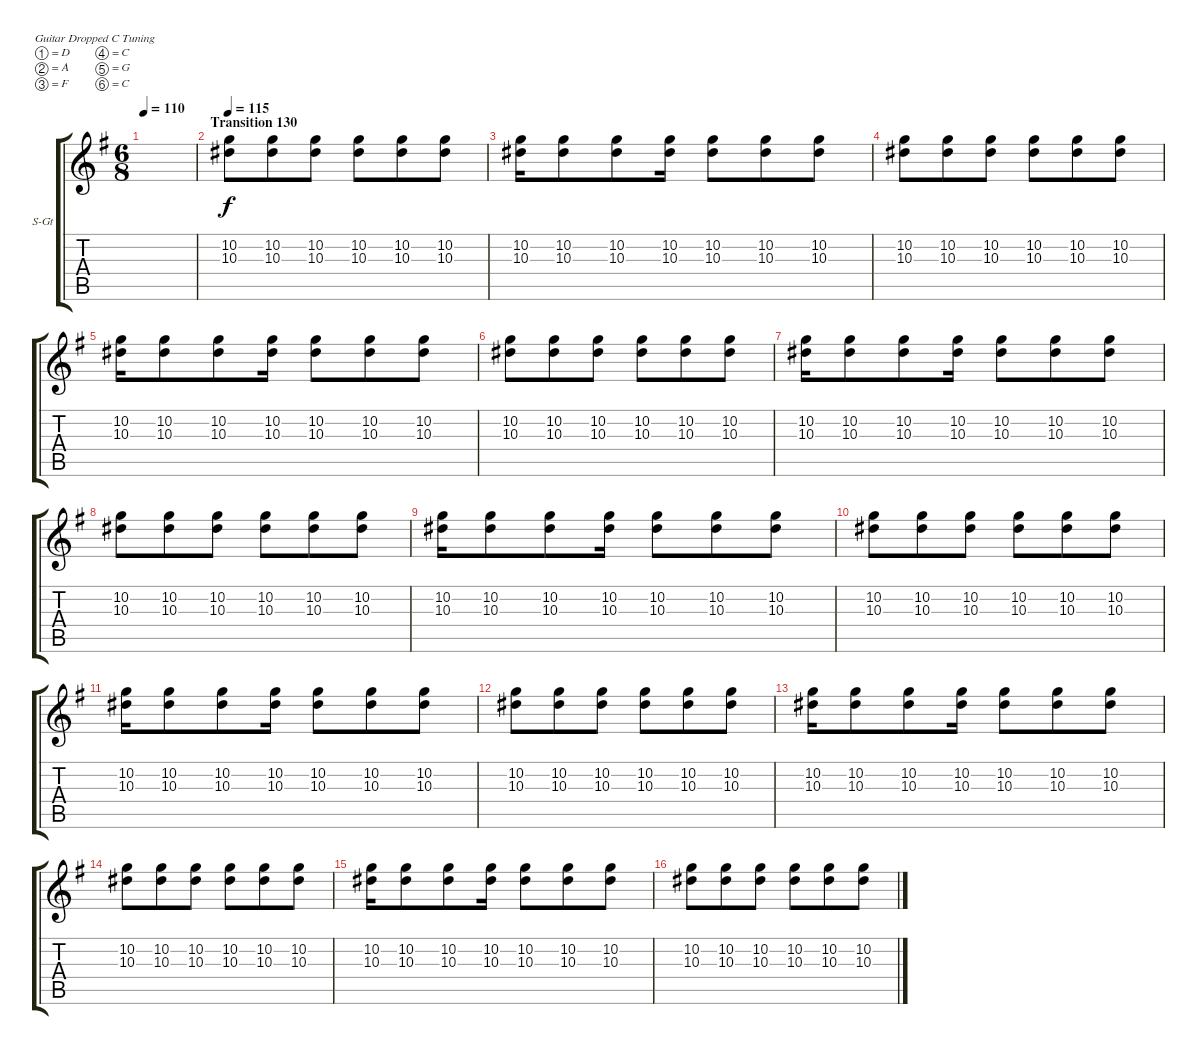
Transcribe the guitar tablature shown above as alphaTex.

\bracketExtendMode groupsimilarinstruments
\firstSystemTrackNameOrientation horizontal
\otherSystemsTrackNameOrientation horizontal
\track ("Steel Guitar" "S-Gt") {instrument acousticguitarsteel}
\staff {score tabs}
\tuning (D4 A3 F3 C3 G2 C2)
\ts (6 8)
\tempo 110
\clef g2
\scale
0.333333
\ks eminor
|
\section ("" "Transition 130")
\tempo 115
\scale
0.333333 (10.2 10.3).8 (10.2 10.3).8 (10.2 10.3).8 (10.2 10.3).8 (10.2 10.3).8 (10.2 10.3).8 |
\scale
0.333333 (10.3 10.2).16 (10.3 10.2).8 (10.3 10.2).8 (10.3 10.2).16 (10.3 10.2).8 (10.3 10.2).8 (10.3 10.2).8 |
\scale
0.333333 (10.2 10.3).8 (10.2 10.3).8 (10.2 10.3).8 (10.2 10.3).8 (10.2 10.3).8 (10.2 10.3).8 |
(10.3 10.2).16 (10.3 10.2).8 (10.3 10.2).8 (10.3 10.2).16 (10.3 10.2).8 (10.3 10.2).8 (10.3 10.2).8 |
(10.2 10.3).8 (10.2 10.3).8 (10.2 10.3).8 (10.2 10.3).8 (10.2 10.3).8 (10.2 10.3).8 |
(10.3 10.2).16 (10.3 10.2).8 (10.3 10.2).8 (10.3 10.2).16 (10.3 10.2).8 (10.3 10.2).8 (10.3 10.2).8 |
(10.2 10.3).8 (10.2 10.3).8 (10.2 10.3).8 (10.2 10.3).8 (10.2 10.3).8 (10.2 10.3).8 |
(10.3 10.2).16 (10.3 10.2).8 (10.3 10.2).8 (10.3 10.2).16 (10.3 10.2).8 (10.3 10.2).8 (10.3 10.2).8 |
(10.2 10.3).8 (10.2 10.3).8 (10.2 10.3).8 (10.2 10.3).8 (10.2 10.3).8 (10.2 10.3).8 |
(10.3 10.2).16 (10.3 10.2).8 (10.3 10.2).8 (10.3 10.2).16 (10.3 10.2).8 (10.3 10.2).8 (10.3 10.2).8 |
(10.2 10.3).8 (10.2 10.3).8 (10.2 10.3).8 (10.2 10.3).8 (10.2 10.3).8 (10.2 10.3).8 |
(10.3 10.2).16 (10.3 10.2).8 (10.3 10.2).8 (10.3 10.2).16 (10.3 10.2).8 (10.3 10.2).8 (10.3 10.2).8 |
(10.2 10.3).8 (10.2 10.3).8 (10.2 10.3).8 (10.2 10.3).8 (10.2 10.3).8 (10.2 10.3).8 |
(10.3 10.2).16 (10.3 10.2).8 (10.3 10.2).8 (10.3 10.2).16 (10.3 10.2).8 (10.3 10.2).8 (10.3 10.2).8 |
(10.2 10.3).8 (10.2 10.3).8 (10.2 10.3).8 (10.2 10.3).8 (10.2 10.3).8 (10.2 10.3).8
